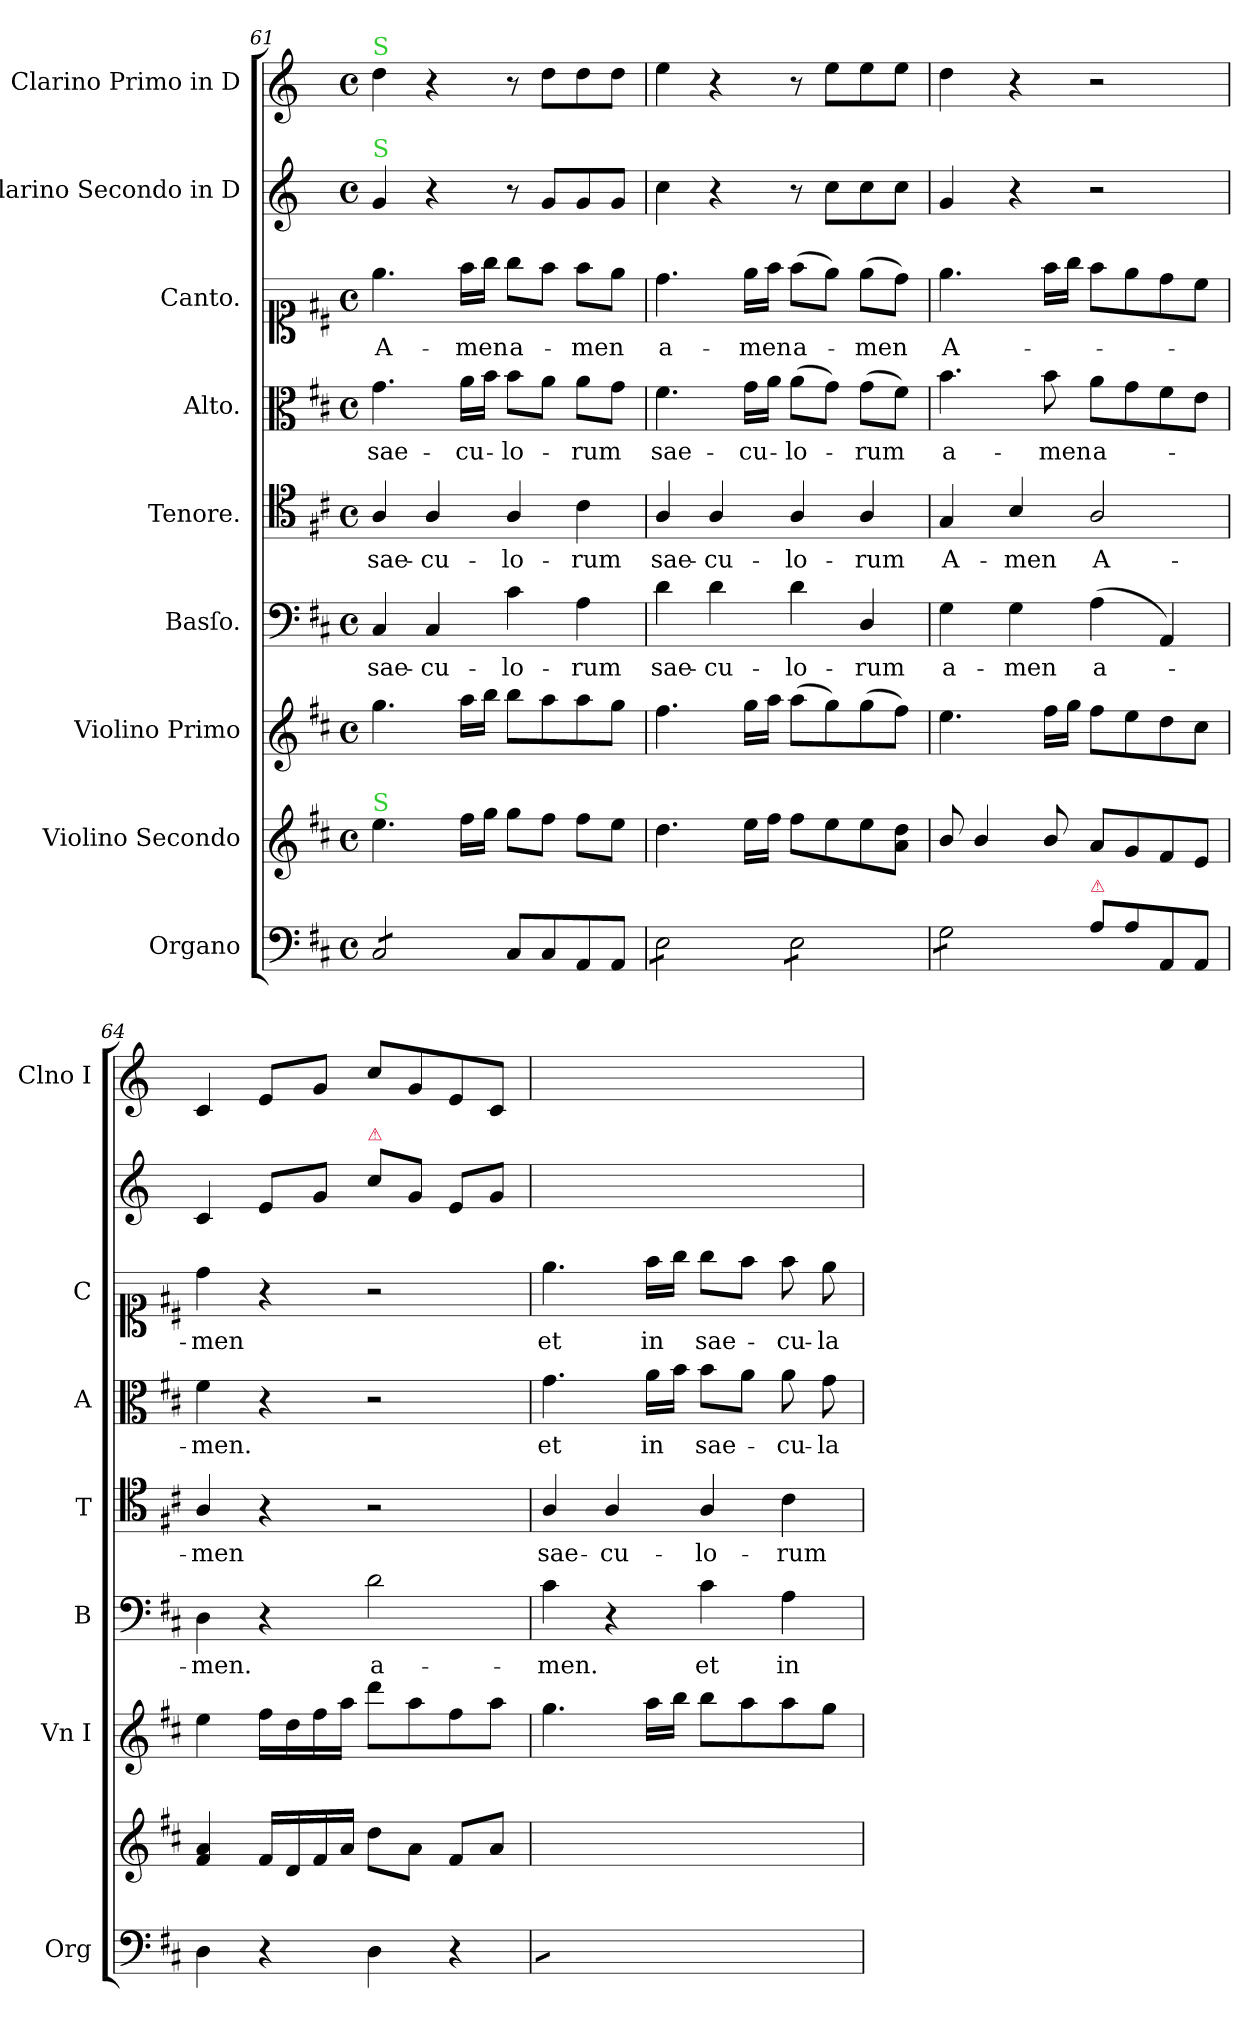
**kern	**kern	**kern	**kern	**text	**kern	**text	**kern	**text	**kern	**text	**kern	**kern
*part9	*part8	*part7	*part6	*part6	*part5	*part5	*part4	*part4	*part3	*part3	*part2	*part1
*staff9	*staff8	*staff7	*staff6	*staff6	*staff5	*staff5	*staff4	*staff4	*staff3	*staff3	*staff2	*staff1
*I"Organo	*I"Violino Secondo	*I"Violino Primo	*I"Basſo.	*	*I"Tenore.	*	*I"Alto.	*	*I"Canto.	*	*I"Clarino Secondo in D	*I"Clarino Primo in D
*I'Org	*	*I'Vn I	*I'B	*	*I'T	*	*I'A	*	*I'C	*	*	*I'Clno I
*clefF4	*clefG2	*clefG2	*clefF4	*	*clefC4	*	*clefC3	*	*clefC1	*	*clefG2	*clefG2
*	*	*	*	*	*	*	*	*	*	*	*ITrd-1c-2	*ITrd-1c-2
*k[f#c#]	*k[f#c#]	*k[f#c#]	*k[f#c#]	*	*k[f#c#]	*	*k[f#c#]	*	*k[f#c#]	*	*k[f#c#]	*k[f#c#]
*M4/4	*M4/4	*M4/4	*M4/4	*	*M4/4	*	*M4/4	*	*M4/4	*	*M4/4	*M4/4
*met(c)	*met(c)	*met(c)	*met(c)	*	*met(c)	*	*met(c)	*	*met(c)	*	*met(c)	*met(c)
=61	=61	=61	=61	=61	=61	=61	=61	=61	=61	=61	=61	=61
!	!	!	!	!	!	!	!	!	!	!	!	!LO:TX:a:color=limegreen:t=S
!	!	!	!	!	!	!	!	!	!	!	!LO:TX:a:color=limegreen:t=S	!
!	!LO:TX:a:color=limegreen:t=S	!	!	!	!	!	!	!	!	!	!	!
!LO:TX:a:color=limegreen:t=S	!	!	!	!	!	!	!	!	!	!	!	!
*tremolo	*	*	*	*	*	*	*	*	*	*	*	*
8C#/L	4.ee\	4.gg\	4C#/	sae-	4A/	sae-	4.g\	sae-	4.ee\	A-	4a/	4ee
8C#/	.	.	.	.	.	.	.	.	.	.	.	.
8C#/	.	.	4C#/	-cu-	4A/	-cu-	.	.	.	.	4r	4r
8C#/J	16ff#\LL	16aa\LL	.	.	.	.	16a\LL	-cu-	16ff#\LL	-men	.	.
*Xtremolo	*	*	*	*	*	*	*	*	*	*	*	*
.	16gg\JJ	16bb\JJ	.	.	.	.	16b\JJ	.	16gg\JJ	.	.	.
8C#/L	8gg\L	8bb\L	4c#\	-lo-	4A/	-lo-	8b\L	-lo-	8gg\L	a-	8r	8r
8C#/	8ff#\J	8aa\	.	.	.	.	8a\J	.	8ff#\J	.	8a/L	8ee\L
8AA/	8ff#\L	8aa\	4A\	-rum	4c#\	-rum	8a\L	-rum	8ff#\L	-men	8a/	8ee\
8AA/J	8ee\J	8gg\J	.	.	.	.	8g\J	.	8ee\J	.	8a/J	8ee\J
=62	=62	=62	=62	=62	=62	=62	=62	=62	=62	=62	=62	=62
*tremolo	*	*	*	*	*	*	*	*	*	*	*	*
8E\L	4.dd\	4.ff#\	4d\	sae-	4A/	sae-	4.f#\	sae-	4.dd\	a-	4dd\	4ff#\
8E\	.	.	.	.	.	.	.	.	.	.	.	.
8E\	.	.	4d\	-cu-	4A/	-cu-	.	.	.	.	4r	4r
8E\J	16ee\LL	16gg\LL	.	.	.	.	16g\LL	-cu-	16ee\LL	-men	.	.
.	16ff#\JJ	16aa\JJ	.	.	.	.	16a\JJ	.	16ff#\JJ	.	.	.
8E\L	8ff#\L	(8aa\L	4d\	-lo-	4A/	-lo-	(8a\L	-lo-	(8ff#\L	a-	8r	8r
8E\	8ee\	8gg\)	.	.	.	.	8g\J)	.	8ee\J)	.	8dd\L	8ff#\L
8E\	8ee\	(8gg\	4D/	-rum	4A/	-rum	(8g\L	-rum	(8ee\L	-men	8dd\	8ff#\
8E\J	8a\ 8dd\J	8ff#\J)	.	.	.	.	8f#\J)	.	8dd\J)	.	8dd\J	8ff#\J
=63	=63	=63	=63	=63	=63	=63	=63	=63	=63	=63	=63	=63
8G\L	8b/	4.ee\	4G\	a-	4G/	A-	4.b\	a-	4.ee\	A-	4a/	4ee\
8G\	4b/	.	.	.	.	.	.	.	.	.	.	.
8G\	.	.	4G\	-men	4B/	-men	.	.	.	.	4r	4r
8G\J	8b/	16ff#\LL	.	.	.	.	8b\	-men	16ff#\LL	.	.	.
*Xtremolo	*	*	*	*	*	*	*	*	*	*	*	*
.	.	16gg\JJ	.	.	.	.	.	.	16gg\JJ	.	.	.
!LO:TX:a:color=crimson:t=⚠	!	!	!	!	!	!	!	!	!	!	!	!
8A\L	8a/L	8ff#\L	(4A\	a-	2A/	A-	8a\L	a-	8ff#\L	.	2r	2r
8A\	8g/	8ee\	.	.	.	.	8g\	.	8ee\	.	.	.
8AA/	8f#/	8dd\	4AA/)	.	.	.	8f#\	.	8dd\	.	.	.
8AA/J	8e/J	8cc#\J	.	.	.	.	8e\J	.	8cc#\J	.	.	.
=64	=64	=64	=64	=64	=64	=64	=64	=64	=64	=64	=64	=64
4D\	4f#/ 4a/	4ee\	4D\	-men.	4A/	-men	4f#\	-men.	4dd\	-men	4d/	4d/
4r	16f#/LL	16ff#\LL	4r	.	4r	.	4r	.	4r	.	8f#/L	8f#/L
.	16d/	16dd\	.	.	.	.	.	.	.	.	.	.
.	16f#/	16ff#\	.	.	.	.	.	.	.	.	8a/J	8a/J
.	16a/JJ	16aa\JJ	.	.	.	.	.	.	.	.	.	.
!	!	!	!	!	!	!	!	!	!	!	!LO:TX:a:color=crimson:t=⚠	!
4D\	8dd\L	8ddd\L	2d\	a-	2r	.	2r	.	2r	.	8dd\L	8dd/L
.	8a\J	8aa\	.	.	.	.	.	.	.	.	8a/J	8a/
4r	8f#/L	8ff#\	.	.	.	.	.	.	.	.	8f#/L	8f#/
.	8a/J	8aa\J	.	.	.	.	.	.	.	.	8a/J	8d/J
=65	=65	=65	=65	=65	=65	=65	=65	=65	=65	=65	=65	=65
*tremolo	*	*	*	*	*	*	*	*	*	*	*	*
8C#/yyL	4.ee\yy	4.gg\	4c#\	-men.	4A/	sae-	4.g\	et	4.ee\	et	4a/yy	4ee\yy
8C#/yy	.	.	.	.	.	.	.	.	.	.	.	.
8C#/yy	.	.	4r	.	4A/	-cu-	.	.	.	.	4ryy	4ryy
8C#/yyJ	16ff#\LLyy	16aa\LL	.	.	.	.	16a\LL	in	16ff#\LL	in	.	.
*Xtremolo	*	*	*	*	*	*	*	*	*	*	*	*
.	16gg\JJyy	16bb\JJ	.	.	.	.	16b\JJ	.	16gg\JJ	.	.	.
8C#/Lyy	8gg\Lyy	8bb\L	4c#\	et	4A/	-lo-	8b\L	sae-	8gg\L	sae-	8ryy	8ryy
8C#/yy	8ff#\Jyy	8aa\	.	.	.	.	8a\J	.	8ff#\J	.	8a/Lyy	8ee\Lyy
8AA/yy	8ff#\Lyy	8aa\	4A\	in	4c#\	-rum	8a\	-cu-	8ff#\	-cu-	8a/yy	8ee\yy
8AA/Jyy	8ee\Jyy	8gg\J	.	.	.	.	8g\	-la	8ee\	-la	8a/Jyy	8ee\Jyy
=	=	=	=	=	=	=	=	=	=	=	=	=
*-	*-	*-	*-	*-	*-	*-	*-	*-	*-	*-	*-	*-
